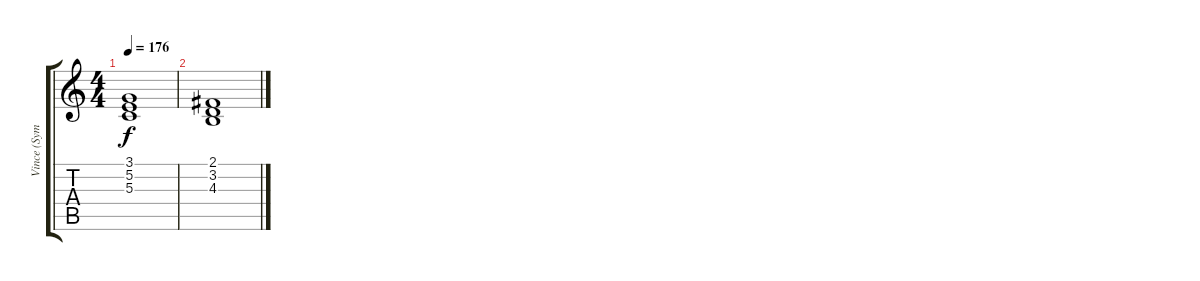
\track ("Vince (Symphony effect)" "Vince (Sym") {instrument stringensemble1}
\staff {score tabs}
\tuning (E4 B3 G3 D3 A2 E2) {hide}
\ts (4 4)
\tempo 176
\clef g2
\ks c
(3.1 5.2 5.3).1{dy f} |
(2.1 3.2 4.3).1
